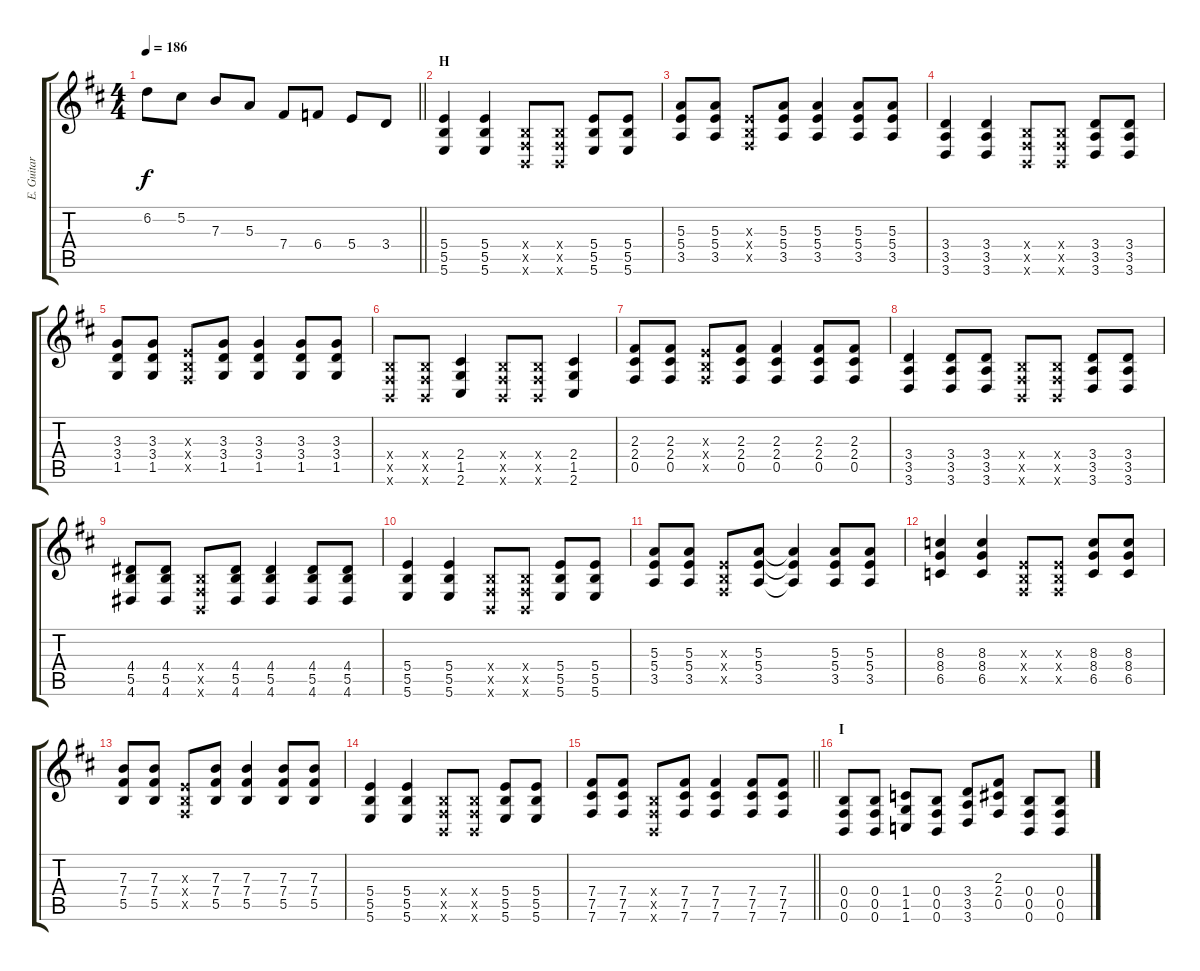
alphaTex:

\track ("E. Guitar I" "E. Guitar ") {instrument overdrivenguitar}
\staff {score tabs}
\tuning (Db4 Ab3 E3 B2 Gb2 B1) {hide}
\ts (4 4)
\tempo 186
\clef g2
\barLineRight lightlight
\ks d
6.2{t}.8{dy f} 5.2.8 7.3.8 5.3.8 7.4.8 6.4.8 5.4.8 3.4.8 |
\section ("" "H")
(5.4 5.5 5.6).4 (5.4 5.5 5.6).4 (0.4{x} 0.5{x} 0.6{x}).8 (0.4{x} 0.5{x} 0.6{x}).8 (5.4 5.5 5.6).8 (5.4 5.5 5.6).8 |
(5.3 5.4 3.5).8 (5.3 5.4 3.5).8 (0.3{x} 0.4{x} 0.5{x}).8 (5.3 5.4 3.5).8 (5.3 5.4 3.5).4 (5.3 5.4 3.5).8 (5.3 5.4 3.5).8 |
(3.4 3.5 3.6).4 (3.4 3.5 3.6).4 (0.4{x} 0.5{x} 0.6{x}).8 (0.4{x} 0.5{x} 0.6{x}).8 (3.4 3.5 3.6).8 (3.4 3.5 3.6).8 |
(3.3 3.4 1.5).8 (3.3 3.4 1.5).8 (0.3{x} 0.4{x} 0.5{x}).8 (3.3 3.4 1.5).8 (3.3 3.4 1.5).4 (3.3 3.4 1.5).8 (3.3 3.4 1.5).8 |
(0.4{x} 0.5{x} 0.6{x}).8 (0.4{x} 0.5{x} 0.6{x}).8 (2.4 1.5 2.6).4 (0.4{x} 0.5{x} 0.6{x}).8 (0.4{x} 0.5{x} 0.6{x}).8 (2.4 1.5 2.6).4 |
(2.3 2.4 0.5).8 (2.3 2.4 0.5).8 (0.3{x} 0.4{x} 0.5{x}).8 (2.3 2.4 0.5).8 (2.3 2.4 0.5).4 (2.3 2.4 0.5).8 (2.3 2.4 0.5).8 |
(3.4 3.5 3.6).4 (3.4 3.5 3.6).8 (3.4 3.5 3.6).8 (0.4{x} 0.5{x} 0.6{x}).8 (0.4{x} 0.5{x} 0.6{x}).8 (3.4 3.5 3.6).8 (3.4 3.5 3.6).8 |
(4.4 5.5 4.6).8 (4.4 5.5 4.6).8 (0.4{x} 0.5{x} 0.6{x}).8 (4.4 5.5 4.6).8 (4.4 5.5 4.6).4 (4.4 5.5 4.6).8 (4.4 5.5 4.6).8 |
(5.4 5.5 5.6).4 (5.4 5.5 5.6).4 (0.4{x} 0.5{x} 0.6{x}).8 (0.4{x} 0.5{x} 0.6{x}).8 (5.4 5.5 5.6).8 (5.4 5.5 5.6).8 |
(5.3 5.4 3.5).8 (5.3 5.4 3.5).8 (0.3{x} 0.4{x} 0.5{x}).8 (5.3 5.4 3.5).8 (5.3{t} 5.4{t} 3.5{t}).4 (5.3 5.4 3.5).8 (5.3 5.4 3.5).8 |
(8.3 8.4 6.5).4 (8.3 8.4 6.5).4 (0.3{x} 0.4{x} 0.5{x}).8 (0.3{x} 0.4{x} 0.5{x}).8 (8.3 8.4 6.5).8 (8.3 8.4 6.5).8 |
(7.3 7.4 5.5).8 (7.3 7.4 5.5).8 (0.3{x} 0.4{x} 0.5{x}).8 (7.3 7.4 5.5).8 (7.3 7.4 5.5).4 (7.3 7.4 5.5).8 (7.3 7.4 5.5).8 |
(5.4 5.5 5.6).4 (5.4 5.5 5.6).4 (0.4{x} 0.5{x} 0.6{x}).8 (0.4{x} 0.5{x} 0.6{x}).8 (5.4 5.5 5.6).8 (5.4 5.5 5.6).8 |
\barLineRight lightlight
(7.4 7.5 7.6).8 (7.4 7.5 7.6).8 (0.4{x} 0.5{x} 0.6{x}).8 (7.4 7.5 7.6).8 (7.4 7.5 7.6).4 (7.4 7.5 7.6).8 (7.4 7.5 7.6).8 |
\section ("" "I")
(0.4 0.5 0.6).8 (0.4 0.5 0.6).8 (1.4 1.5 1.6).8 (0.4 0.5 0.6).8 (3.4 3.5 3.6).8 (2.3 2.4 0.5).8 (0.4 0.5 0.6).8 (0.4 0.5 0.6).8
